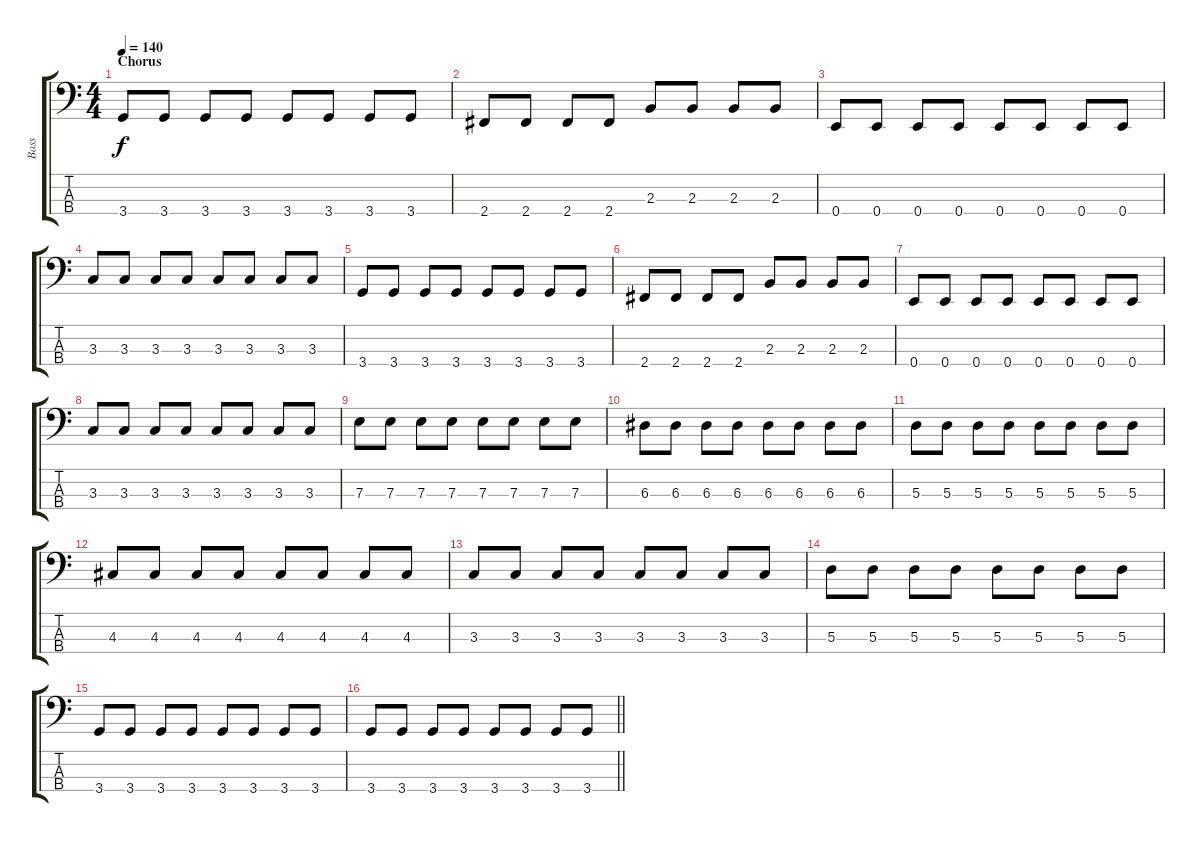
\track ("Bass" "Bass") {instrument electricbassfinger}
\staff {score tabs}
\tuning (G2 D2 A1 E1) {hide}
\ts (4 4)
\section ("" "Chorus")
\tempo 140
\clef f4
\ks c
3.4.8{dy f} 3.4.8 3.4.8 3.4.8 3.4.8 3.4.8 3.4.8 3.4.8 |
2.4.8 2.4.8 2.4.8 2.4.8 2.3.8 2.3.8 2.3.8 2.3.8 |
0.4.8 0.4.8 0.4.8 0.4.8 0.4.8 0.4.8 0.4.8 0.4.8 |
3.3.8 3.3.8 3.3.8 3.3.8 3.3.8 3.3.8 3.3.8 3.3.8 |
3.4.8 3.4.8 3.4.8 3.4.8 3.4.8 3.4.8 3.4.8 3.4.8 |
2.4.8 2.4.8 2.4.8 2.4.8 2.3.8 2.3.8 2.3.8 2.3.8 |
0.4.8 0.4.8 0.4.8 0.4.8 0.4.8 0.4.8 0.4.8 0.4.8 |
3.3.8 3.3.8 3.3.8 3.3.8 3.3.8 3.3.8 3.3.8 3.3.8 |
7.3.8 7.3.8 7.3.8 7.3.8 7.3.8 7.3.8 7.3.8 7.3.8 |
6.3.8 6.3.8 6.3.8 6.3.8 6.3.8 6.3.8 6.3.8 6.3.8 |
5.3.8 5.3.8 5.3.8 5.3.8 5.3.8 5.3.8 5.3.8 5.3.8 |
4.3.8 4.3.8 4.3.8 4.3.8 4.3.8 4.3.8 4.3.8 4.3.8 |
3.3.8 3.3.8 3.3.8 3.3.8 3.3.8 3.3.8 3.3.8 3.3.8 |
5.3.8 5.3.8 5.3.8 5.3.8 5.3.8 5.3.8 5.3.8 5.3.8 |
3.4.8 3.4.8 3.4.8 3.4.8 3.4.8 3.4.8 3.4.8 3.4.8 |
\barLineRight lightlight
3.4.8 3.4.8 3.4.8 3.4.8 3.4.8 3.4.8 3.4.8 3.4.8
